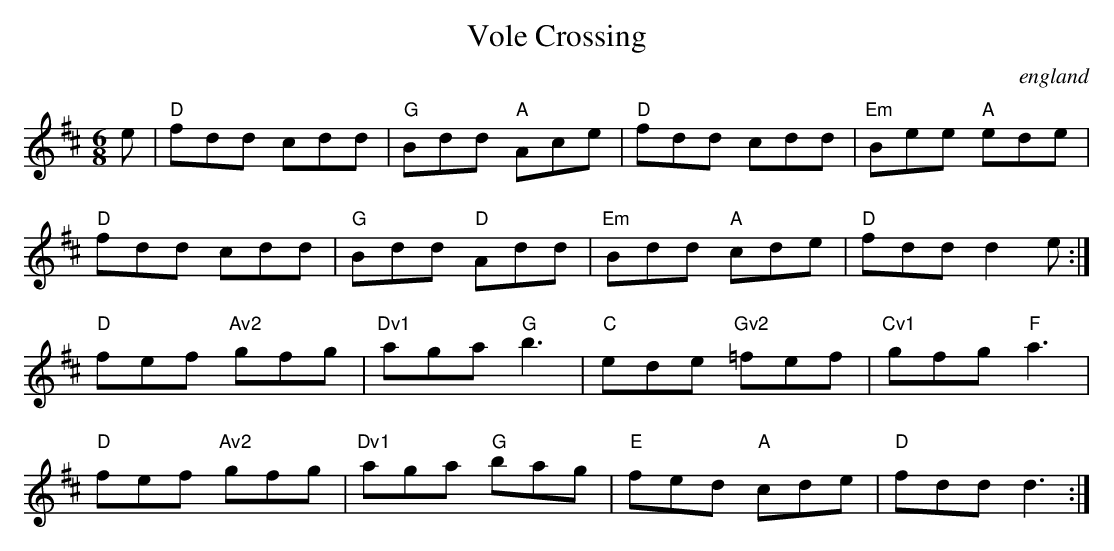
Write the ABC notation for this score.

X:1
T:Vole Crossing
O:england
M:6/8
K:D
e|"D"fdd cdd|"G"Bdd "A"Ace|"D"fdd cdd|"Em"Bee "A"ede|
"D"fdd cdd|"G"Bdd "D"Add|"Em"Bdd "A"cde|"D"fdd d2e:|
"D"fef "Av2"gfg|"Dv1"aga "G"b3|"C"ede "Gv2"=fef|"Cv1"gfg "F"a3|
"D"fef "Av2"gfg|"Dv1"aga "G"bag|"E"fed "A"cde|"D"fdd d3:|
